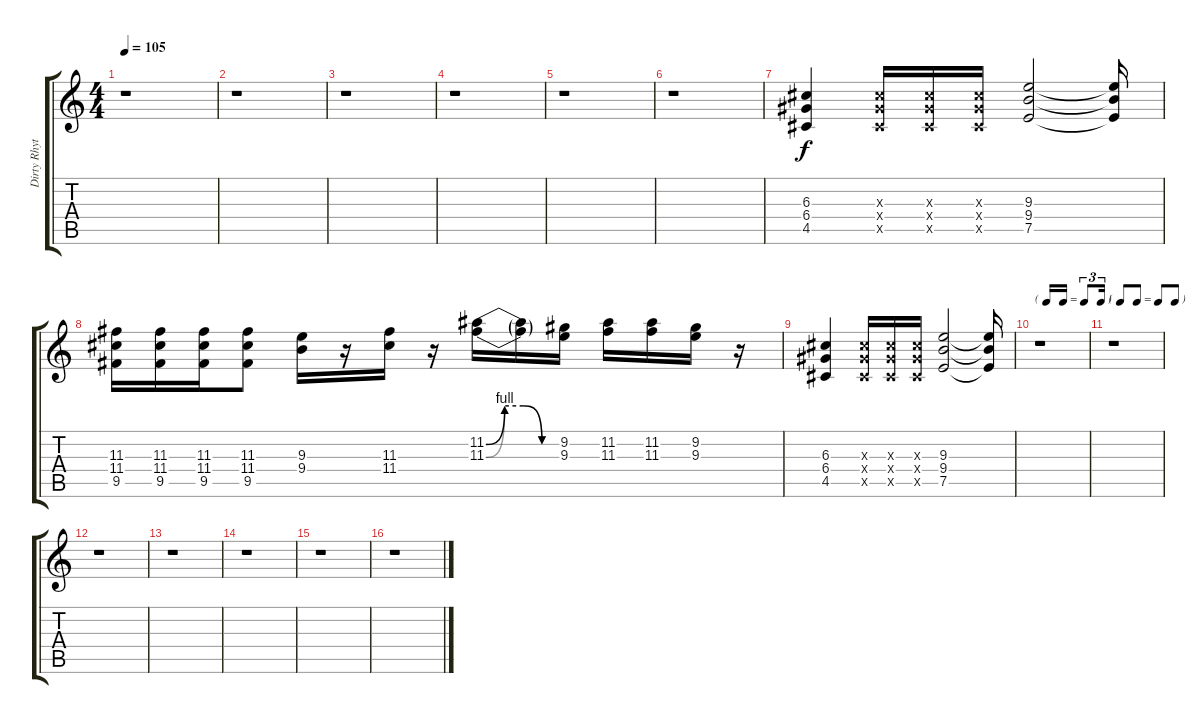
\track ("Dirty Rhythm" "Dirty Rhyt") {instrument overdrivenguitar}
\staff {score tabs}
\tuning (E4 B3 G3 D3 A2 E2) {hide}
\ts (4 4)
\tempo 105
\clef g2
\ks c
r.1{dy f} |
r.1 |
r.1 |
r.1 |
r.1 |
r.1 |
(6.3 6.4 4.5).4 (6.3{x} 6.4{x} 4.5{x}).16 (6.3{x} 6.4{x} 4.5{x}).16 (6.3{x} 6.4{x} 4.5{x}).16 (9.3 9.4 7.5).2 (9.3{t} 9.4{t} 7.5{t}).16 |
(11.3 11.4 9.5).16 (11.3 11.4 9.5).16 (11.3 11.4 9.5).16 (11.3 11.4 9.5).8 (9.3 9.4).16 r.16 (11.3 11.4).16 r.16 (11.2{be (custom 0 0 15 4 30 4 45 0 60 0)} 11.3{be (custom 0 0 15 4 30 4 45 0 60 0)}).16 (11.2{t} 11.3{t}).16 (9.2 9.3).16 (11.2 11.3).16 (11.2 11.3).16 (9.2 9.3).16 r.16 |
(6.3 6.4 4.5).4 (6.3{x} 6.4{x} 4.5{x}).16 (6.3{x} 6.4{x} 4.5{x}).16 (6.3{x} 6.4{x} 4.5{x}).16 (9.3 9.4 7.5).2 (9.3{t} 9.4{t} 7.5{t}).16 |
\tf triplet16th
r.1 |
\tf none
r.1 |
r.1 |
r.1 |
r.1 |
r.1 |
r.1
